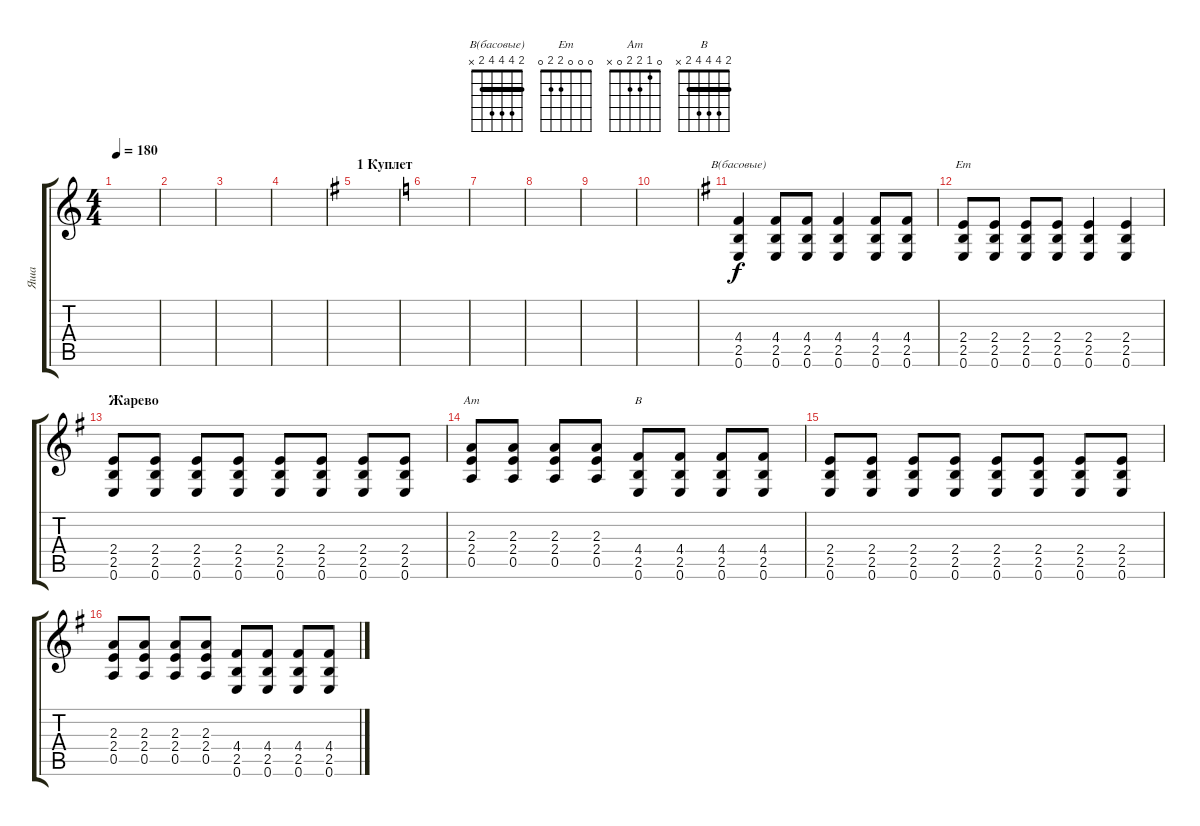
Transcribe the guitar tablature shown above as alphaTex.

\track ("Яша" "Яша") {instrument distortionguitar}
\staff {score tabs}
\tuning (E4 B3 G3 D3 A2 E2) {hide}
\chord ("B(басовые)" 2 4 4 4 2 x) {barre 2}
\chord ("Em" 0 0 0 2 2 0)
\chord ("Am" 0 1 2 2 0 x)
\chord ("B" 2 4 4 4 2 x) {barre 2}
\ts (4 4)
\tempo 180
\clef g2
\ks c
|
|
|
|
\section ("" "1 Куплет")
\ks g
|
\ks c
|
|
|
|
|
\ks g
(4.4 2.5 0.6).4{ch "B(басовые)"} (4.4 2.5 0.6).8 (4.4 2.5 0.6).8 (4.4 2.5 0.6).4 (4.4 2.5 0.6).8 (4.4 2.5 0.6).8 |
(2.4 2.5 0.6).8{ch "Em"} (2.4 2.5 0.6).8 (2.4 2.5 0.6).8 (2.4 2.5 0.6).8 (2.4 2.5 0.6).4 (2.4 2.5 0.6).4 |
\section ("" "Жарево")
(2.4 2.5 0.6).8 (2.4 2.5 0.6).8 (2.4 2.5 0.6).8 (2.4 2.5 0.6).8 (2.4 2.5 0.6).8 (2.4 2.5 0.6).8 (2.4 2.5 0.6).8 (2.4 2.5 0.6).8 |
(2.3 2.4 0.5).8{ch "Am"} (2.3 2.4 0.5).8 (2.3 2.4 0.5).8 (2.3 2.4 0.5).8 (4.4 2.5 0.6).8{ch "B"} (4.4 2.5 0.6).8 (4.4 2.5 0.6).8 (4.4 2.5 0.6).8 |
(2.4 2.5 0.6).8 (2.4 2.5 0.6).8 (2.4 2.5 0.6).8 (2.4 2.5 0.6).8 (2.4 2.5 0.6).8 (2.4 2.5 0.6).8 (2.4 2.5 0.6).8 (2.4 2.5 0.6).8 |
(2.3 2.4 0.5).8 (2.3 2.4 0.5).8 (2.3 2.4 0.5).8 (2.3 2.4 0.5).8 (4.4 2.5 0.6).8 (4.4 2.5 0.6).8 (4.4 2.5 0.6).8 (4.4 2.5 0.6).8
